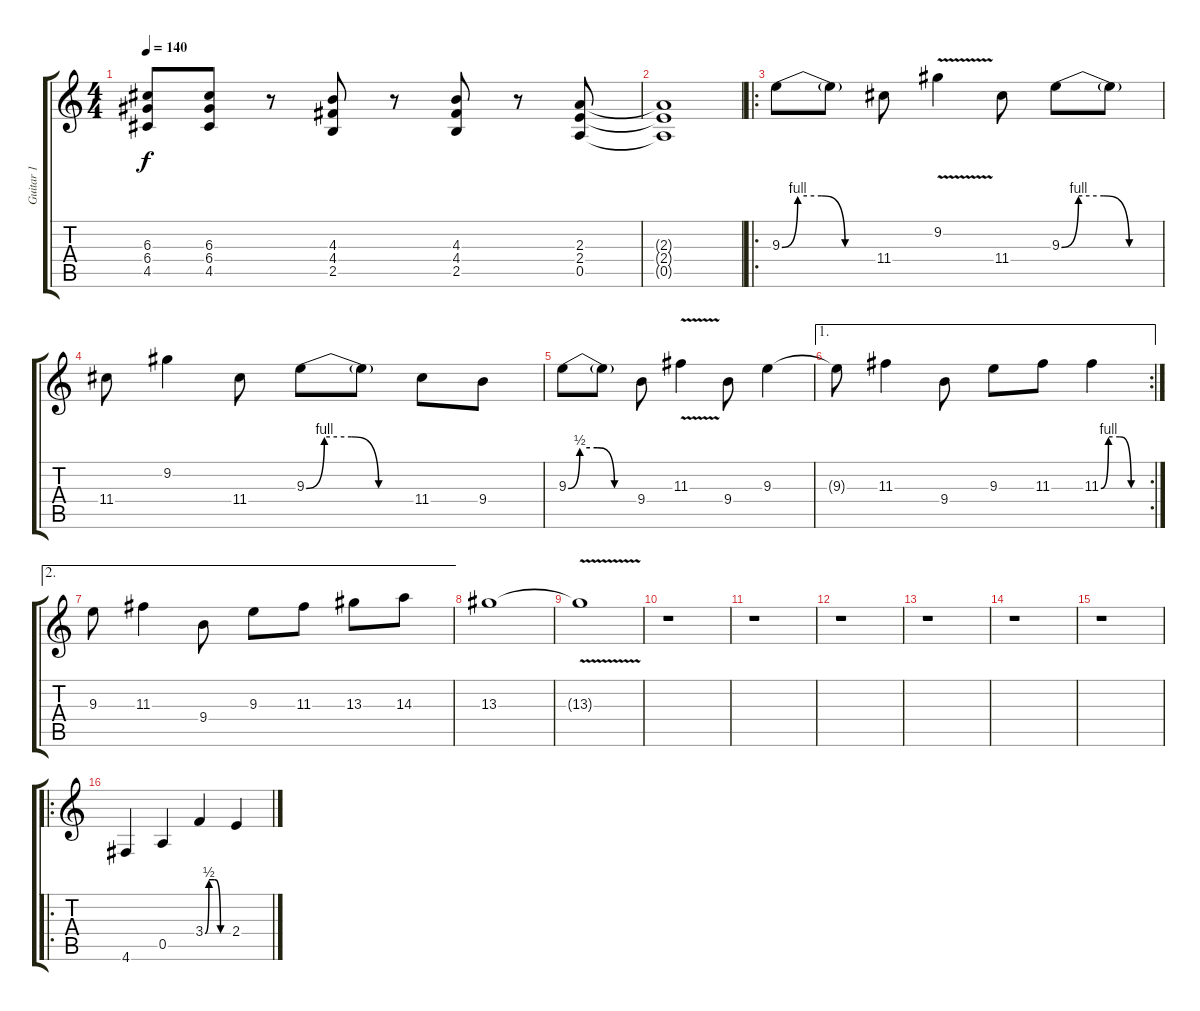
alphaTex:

\track ("Guitar 1" "Guitar 1") {instrument distortionguitar}
\staff {score tabs}
\tuning (E4 B3 G3 D3 A2 D2) {hide}
\ts (4 4)
\tempo 140
\clef g2
\ks c
(6.3 6.4 4.5).8{dy f} (6.3 6.4 4.5).8 r.8 (4.3 4.4 2.5).8 r.8 (4.3 4.4 2.5).8 r.8 (2.3 2.4 0.5).8 |
(2.3{t} 2.4{t} 0.5{t}).1 |
\ro
9.3{be (custom 0 0 10 4 25 4 40 0 60 0)}.8 9.3{t}.8 11.4.8 9.2{v}.4 11.4.8 9.3{be (custom 0 0 10 4 25 4 40 0 60 0)}.8 9.3{t}.8 |
11.4.8 9.2.4 11.4.8 9.3{be (custom 0 0 10 4 25 4 40 0 60 0)}.8 9.3{t}.8 11.4.8 9.4.8 |
9.3{be (custom 0 0 10 2 25 2 40 0 60 0)}.8 9.3{t}.8 9.4.8 11.3{v}.4 9.4.8 9.3.4 |
\ae 1
\rc 2
9.3{t}.8 11.3.4 9.4.8 9.3.8 11.3.8 11.3{be (custom 0 0 10 4 25 4 40 0 60 0)}.4 |
\ae 2
9.3.8 11.3.4 9.4.8 9.3.8 11.3.8 13.3.8 14.3.8 |
13.3.1 |
13.3{v t}.1 |
r.1 |
r.1 |
r.1 |
r.1 |
r.1 |
r.1 |
\ro
4.6.4 0.5.4 3.4{be (custom 0 0 10 2 25 2 40 0 60 0)}.4 2.4.4
